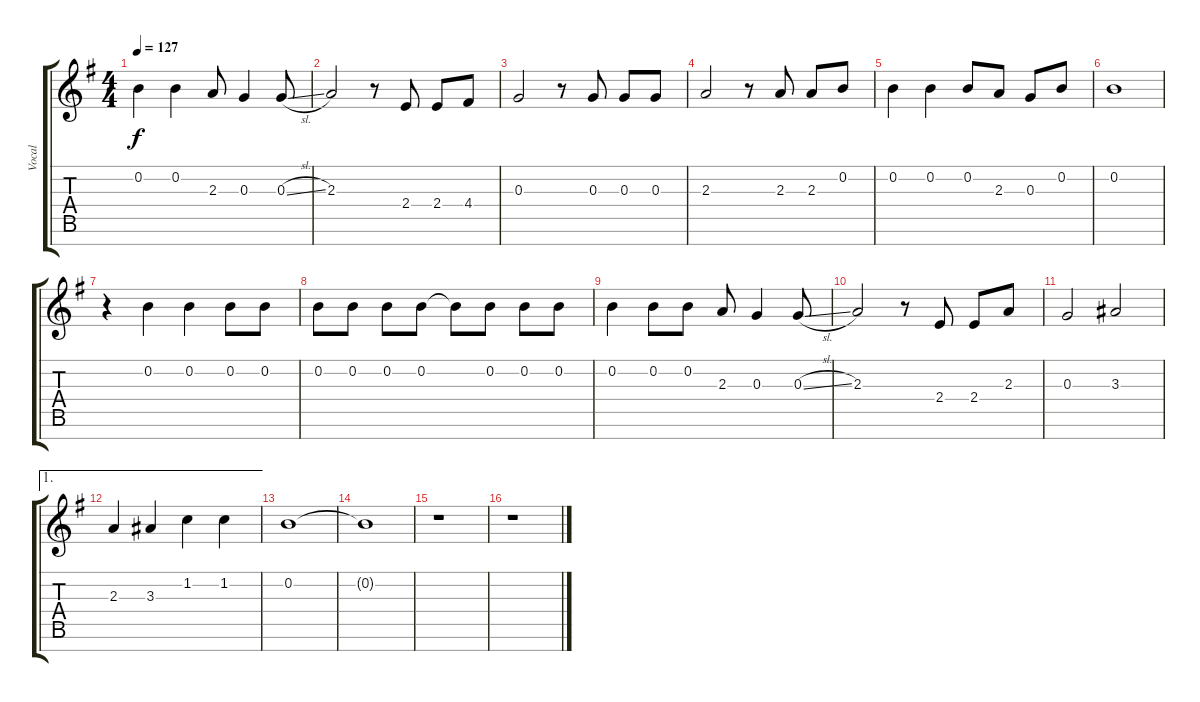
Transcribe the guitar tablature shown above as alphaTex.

\track ("Vocal" "Vocal") {instrument flute}
\staff {score tabs}
\tuning (E5 B4 G4 D4 A3 E3 B2) {hide}
\ts (4 4)
\tempo 127
\clef g2
\ks g
0.2.4{dy f} 0.2.4 2.3.8 0.3.4 0.3{sl}.8 |
2.3.2 r.8 2.4.8 2.4.8 4.4.8 |
0.3.2 r.8 0.3.8 0.3.8 0.3.8 |
2.3.2 r.8 2.3.8 2.3.8 0.2.8 |
0.2.4 0.2.4 0.2.8 2.3.8 0.3.8 0.2.8 |
0.2.1 |
r.4 0.2.4 0.2.4 0.2.8 0.2.8 |
0.2.8 0.2.8 0.2.8 0.2.8 0.2{t}.8 0.2.8 0.2.8 0.2.8 |
0.2.4 0.2.8 0.2.8 2.3.8 0.3.4 0.3{sl}.8 |
2.3.2 r.8 2.4.8 2.4.8 2.3.8 |
0.3.2 3.3.2 |
\ae 1
2.3.4 3.3.4 1.2.4 1.2.4 |
0.2.1 |
0.2{t}.1 |
r.1 |
r.1
